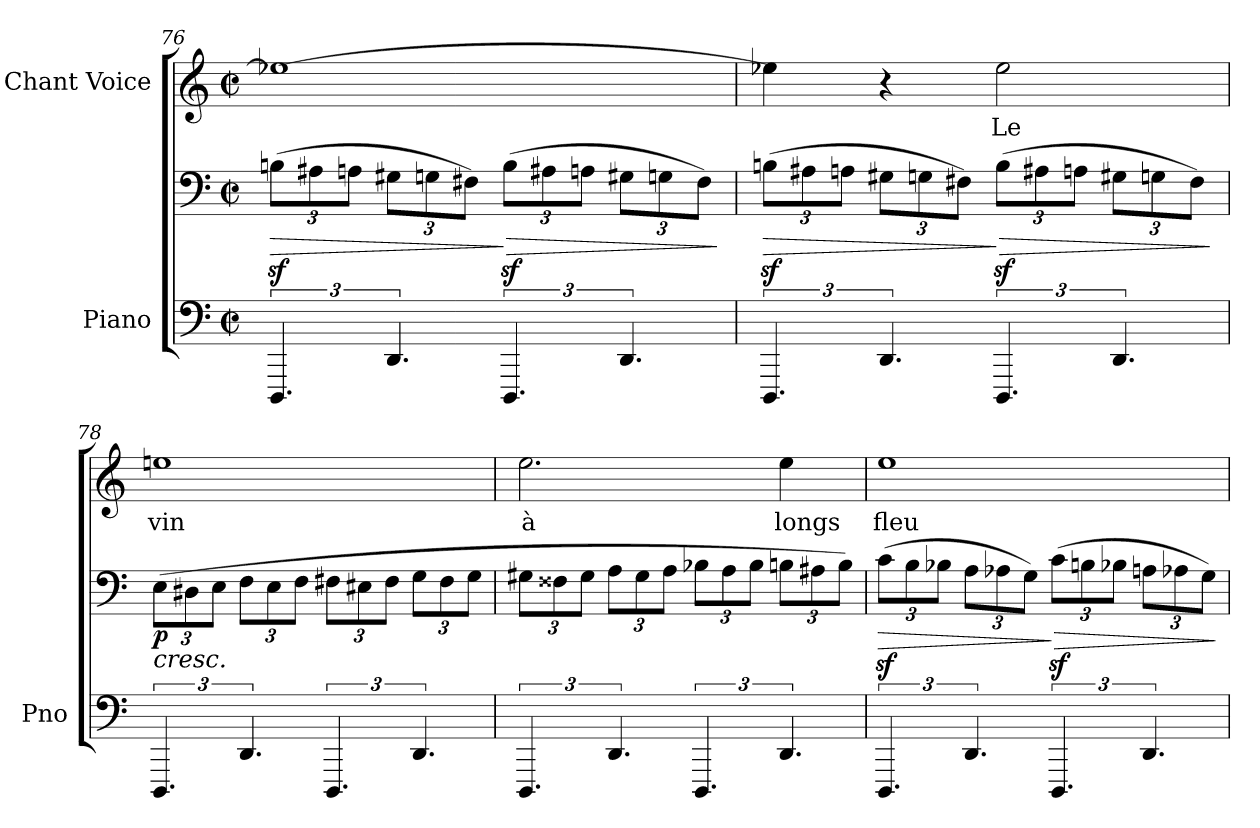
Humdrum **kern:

**kern	**kern	**dynam	**kern	**text
*part2	*part2	*part2	*part1	*part1
*staff3	*staff2	*staff2/3	*staff1	*staff1
*I"Piano	*	*	*I"Chant Voice	*
*I'Pno	*	*	*	*
*clefF4	*clefF4	*	*clefG2	*
*k[]	*k[]	*	*k[]	*
*M2/2	*M2/2	*	*M2/2	*
*met(c|)	*met(c|)	*	*met(c|)	*
*	*Xbrackettup	*	*	*
=76	=76	=76	=76	=76
!	!	!LO:HP:b	!	!
6.DDD/	(12Bnz<\L	>	1ee-X_	.
.	12A#X\	.	.	.
.	12An\J	.	.	.
6.DD/	12G#X\L	.	.	.
.	12Gn\	.	.	.
.	12F#X\J)	.	.	.
!	!	!LO:HP:n=1:b	!	!
6.DDD/	(12Bz<\L	] >	.	.
.	12A#X\	.	.	.
.	12An\J	.	.	.
6.DD/	12G#X\L	.	.	.
.	12Gn\	.	.	.
.	12F#\J)	.	.	.
.	.	]	.	.
=77	=77	=77	=77	=77
!	!	!LO:HP:b	!	!
6.DDD/	(12Bnz<\L	>	4ee-X\]	.
.	12A#X\	.	.	.
.	12An\J	.	.	.
6.DD/	12G#X\L	.	4r	.
.	12Gn\	.	.	.
.	12F#X\J)	.	.	.
!	!	!LO:HP:n=1:b	!	!
6.DDD/	(12Bz<\L	] >	2ee-\	Le
.	12A#X\	.	.	.
.	12An\J	.	.	.
6.DD/	12G#X\L	.	.	.
.	12Gn\	.	.	.
.	12F#\J)	.	.	.
.	.	]	.	.
=78	=78	=78	=78	=78
!	!LO:TX:b:i:t=cresc.	!	!	!
!	!	!LO:DY:b	!	!
6.DDD/	(12E\L	p	1een	vin
.	12D#X\	.	.	.
.	12E\J	.	.	.
6.DD/	12F\L	.	.	.
.	12E\	.	.	.
.	12F\J	.	.	.
6.DDD/	12F#X\L	.	.	.
.	12E#X\	.	.	.
.	12F#\J	.	.	.
6.DD/	12G\L	.	.	.
.	12F#\	.	.	.
.	12G\J	.	.	.
=79	=79	=79	=79	=79
6.DDD/	12G#X\L	.	2.ee\	à
.	12F##X\	.	.	.
.	12G#\J	.	.	.
6.DD/	12A\L	.	.	.
.	12G#\	.	.	.
.	12A\J	.	.	.
6.DDD/	12B-X\L	.	.	.
.	12A\	.	.	.
.	12B-\J	.	.	.
6.DD/	12Bn\L	.	4ee\	longs
.	12A#X\	.	.	.
.	12B\J)	.	.	.
=80	=80	=80	=80	=80
!	!	!LO:HP:b	!	!
6.DDD/	(12cz<\L	>	1ee	fleu-
.	12B\	.	.	.
.	12B-X\J	.	.	.
6.DD/	12A\L	.	.	.
.	12A-X\	.	.	.
.	12G\J)	.	.	.
!	!	!LO:HP:n=1:b	!	!
6.DDD/	(12cz<\L	] >	.	.
.	12Bn\	.	.	.
.	12B-X\J	.	.	.
6.DD/	12An\L	.	.	.
.	12A-X\	.	.	.
.	12G\J)	.	.	.
.	.	]	.	.
=	=	=	=	=
*-	*-	*-	*-	*-
